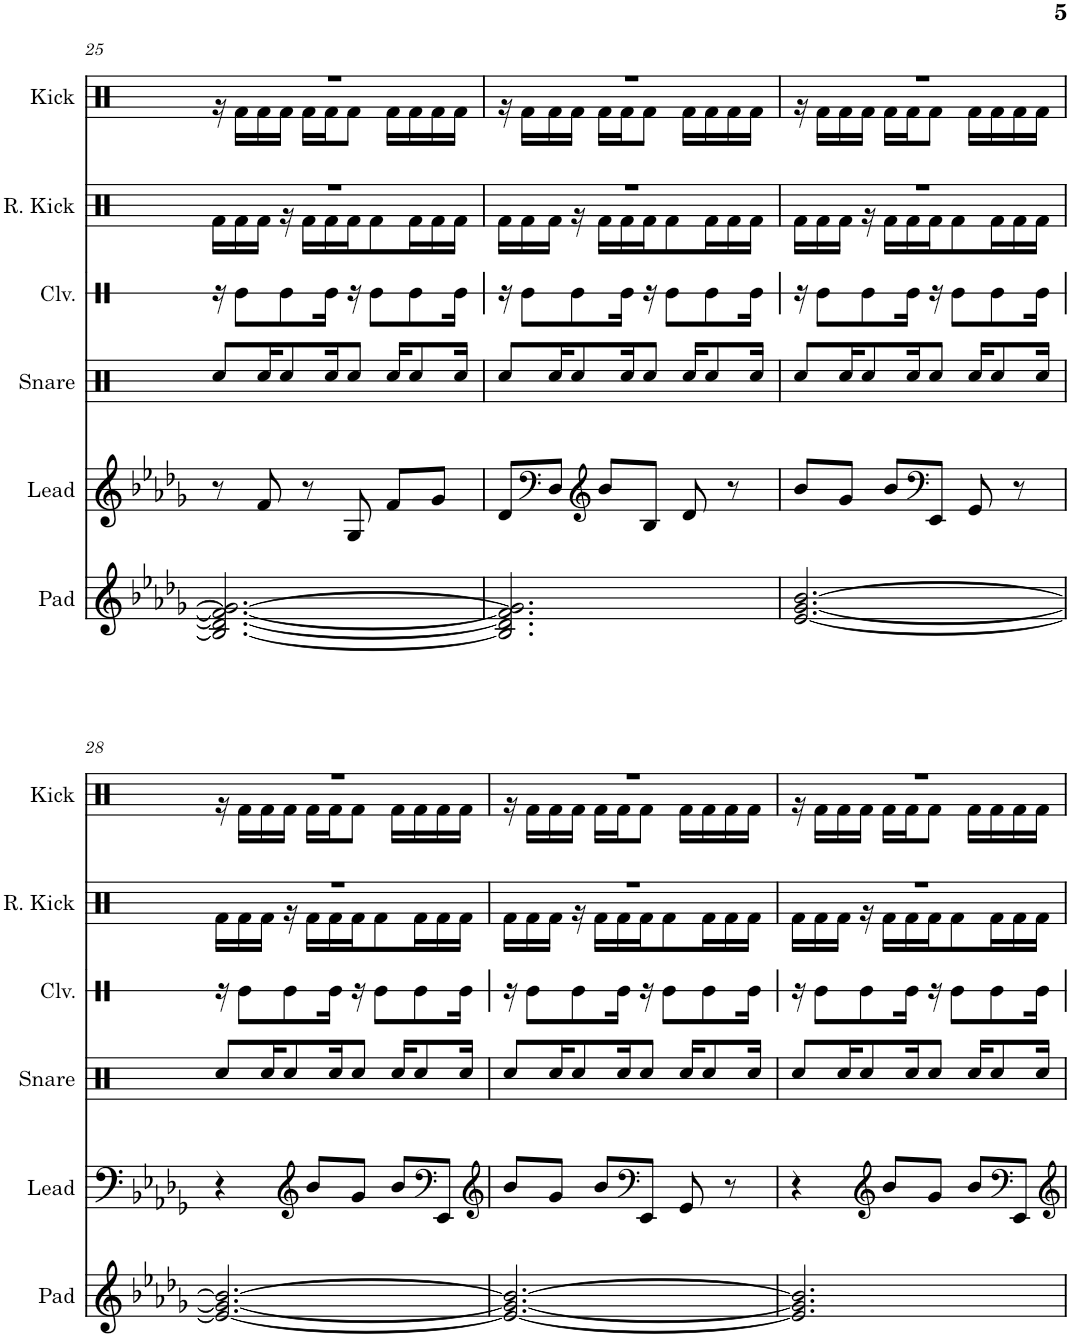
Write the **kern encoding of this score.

**kern	**kern	**kern	**kern	**kern	**kern
*part6	*part5	*part4	*part3	*part2	*part1
*staff6	*staff5	*staff4	*staff3	*staff2	*staff1
*I"Pad	*I"Lead	*I"Snare	*I"Claves	*I"Reverb Kick	*I"Kick
*I'Pad	*I'Lead	*I'Snare	*I'Clv.	*I'R. Kick	*I'Kick
!!LO:PB:g=z
*clefG2	*clefG2	*clefX	*clefX	*clefX	*clefX
*k[b-e-a-d-g-]	*k[b-e-a-d-g-]	*k[]	*k[]	*k[]	*k[]
*M3/4	*M3/4	*M3/4	*M3/4	*M3/4	*M3/4
=25	=25	=25	=25	=25	=25
*	*	*	*	*^	*^
2.B-/_ 2.d-/_ 2.f/_ 2.g-/_	8r	8Rcc/L	16r	2.r	16Rf\LL	2.r	16r
.	.	.	8Re\L	.	16Rf\	.	16Rf\LL
.	8f/	16Rcc/K	.	.	16Rf\JJ	.	16Rf\
.	.	8Rcc/	8Re\	.	16r	.	16Rf\JJ
.	8r	.	.	.	16Rf\LL	.	16Rf\LL
.	.	16Rcc/K	16Re\Jk	.	16Rf\	.	16Rf\J
.	8G-/	8Rcc/J	16r	.	16Rf\J	.	8Rf\J
.	.	.	8Re\L	.	8Rf\	.	.
.	8f/L	16Rcc/KL	.	.	.	.	16Rf\LL
.	.	8Rcc/	8Re\	.	16Rf\L	.	16Rf\
.	8g-/J	.	.	.	16Rf\	.	16Rf\
.	.	16Rcc/Jk	16Re\Jk	.	16Rf\JJ	.	16Rf\JJ
=26	=26	=26	=26	=26	=26	=26	=26
2.B-/] 2.d-/] 2.f/] 2.g-/]	8d-/L	8Rcc/L	16r	2.r	16Rf\LL	2.r	16r
.	.	.	8Re\L	.	16Rf\	.	16Rf\LL
*	*clefF4	*	*	*	*	*	*
.	8D-/J	16Rcc/K	.	.	16Rf\JJ	.	16Rf\
.	.	8Rcc/	8Re\	.	16r	.	16Rf\JJ
*	*clefG2	*	*	*	*	*	*
.	8b-/L	.	.	.	16Rf\LL	.	16Rf\LL
.	.	16Rcc/K	16Re\Jk	.	16Rf\	.	16Rf\J
.	8B-/J	8Rcc/J	16r	.	16Rf\J	.	8Rf\J
.	.	.	8Re\L	.	8Rf\	.	.
.	8d-/	16Rcc/KL	.	.	.	.	16Rf\LL
.	.	8Rcc/	8Re\	.	16Rf\L	.	16Rf\
.	8r	.	.	.	16Rf\	.	16Rf\
.	.	16Rcc/Jk	16Re\Jk	.	16Rf\JJ	.	16Rf\JJ
=27	=27	=27	=27	=27	=27	=27	=27
[2.e-/ [2.g-/ [2.b-/	8b-/L	8Rcc/L	16r	2.r	16Rf\LL	2.r	16r
.	.	.	8Re\L	.	16Rf\	.	16Rf\LL
.	8g-/J	16Rcc/K	.	.	16Rf\JJ	.	16Rf\
.	.	8Rcc/	8Re\	.	16r	.	16Rf\JJ
.	8b-/L	.	.	.	16Rf\LL	.	16Rf\LL
.	.	16Rcc/K	16Re\Jk	.	16Rf\	.	16Rf\J
*	*clefF4	*	*	*	*	*	*
.	8EE-/J	8Rcc/J	16r	.	16Rf\J	.	8Rf\J
.	.	.	8Re\L	.	8Rf\	.	.
.	8GG-/	16Rcc/KL	.	.	.	.	16Rf\LL
.	.	8Rcc/	8Re\	.	16Rf\L	.	16Rf\
.	8r	.	.	.	16Rf\	.	16Rf\
.	.	16Rcc/Jk	16Re\Jk	.	16Rf\JJ	.	16Rf\JJ
!!LO:LB:g=z	!!
=28	=28	=28	=28	=28	=28	=28	=28
2.e-/_ 2.g-/_ 2.b-/_	4r	8Rcc/L	16r	2.r	16Rf\LL	2.r	16r
.	.	.	8Re\L	.	16Rf\	.	16Rf\LL
.	.	16Rcc/K	.	.	16Rf\JJ	.	16Rf\
.	.	8Rcc/	8Re\	.	16r	.	16Rf\JJ
*	*clefG2	*	*	*	*	*	*
.	8b-/L	.	.	.	16Rf\LL	.	16Rf\LL
.	.	16Rcc/K	16Re\Jk	.	16Rf\	.	16Rf\J
.	8g-/J	8Rcc/J	16r	.	16Rf\J	.	8Rf\J
.	.	.	8Re\L	.	8Rf\	.	.
.	8b-/L	16Rcc/KL	.	.	.	.	16Rf\LL
.	.	8Rcc/	8Re\	.	16Rf\L	.	16Rf\
*	*clefF4	*	*	*	*	*	*
.	8EE-/J	.	.	.	16Rf\	.	16Rf\
.	.	16Rcc/Jk	16Re\Jk	.	16Rf\JJ	.	16Rf\JJ
=29	=29	=29	=29	=29	=29	=29	=29
*	*clefG2	*	*	*	*	*	*
2.e-/_ 2.g-/_ 2.b-/_	8b-/L	8Rcc/L	16r	2.r	16Rf\LL	2.r	16r
.	.	.	8Re\L	.	16Rf\	.	16Rf\LL
.	8g-/J	16Rcc/K	.	.	16Rf\JJ	.	16Rf\
.	.	8Rcc/	8Re\	.	16r	.	16Rf\JJ
.	8b-/L	.	.	.	16Rf\LL	.	16Rf\LL
.	.	16Rcc/K	16Re\Jk	.	16Rf\	.	16Rf\J
*	*clefF4	*	*	*	*	*	*
.	8EE-/J	8Rcc/J	16r	.	16Rf\J	.	8Rf\J
.	.	.	8Re\L	.	8Rf\	.	.
.	8GG-/	16Rcc/KL	.	.	.	.	16Rf\LL
.	.	8Rcc/	8Re\	.	16Rf\L	.	16Rf\
.	8r	.	.	.	16Rf\	.	16Rf\
.	.	16Rcc/Jk	16Re\Jk	.	16Rf\JJ	.	16Rf\JJ
=30	=30	=30	=30	=30	=30	=30	=30
2.e-/] 2.g-/] 2.b-/]	4r	8Rcc/L	16r	2.r	16Rf\LL	2.r	16r
.	.	.	8Re\L	.	16Rf\	.	16Rf\LL
.	.	16Rcc/K	.	.	16Rf\JJ	.	16Rf\
.	.	8Rcc/	8Re\	.	16r	.	16Rf\JJ
*	*clefG2	*	*	*	*	*	*
.	8b-/L	.	.	.	16Rf\LL	.	16Rf\LL
.	.	16Rcc/K	16Re\Jk	.	16Rf\	.	16Rf\J
.	8g-/J	8Rcc/J	16r	.	16Rf\J	.	8Rf\J
.	.	.	8Re\L	.	8Rf\	.	.
.	8b-/L	16Rcc/KL	.	.	.	.	16Rf\LL
.	.	8Rcc/	8Re\	.	16Rf\L	.	16Rf\
*	*clefF4	*	*	*	*	*	*
.	8EE-/J	.	.	.	16Rf\	.	16Rf\
.	.	16Rcc/Jk	16Re\Jk	.	16Rf\JJ	.	16Rf\JJ
*	*	*	*	*v	*v	*	*
*	*	*	*	*	*v	*v
=	=	=	=	=	=
*-	*-	*-	*-	*-	*-
